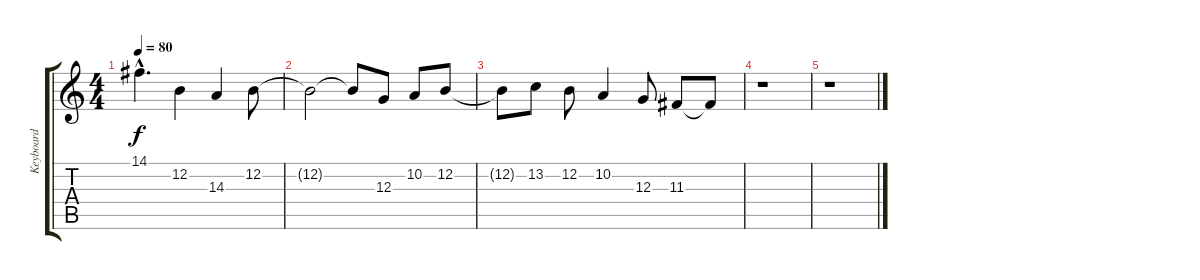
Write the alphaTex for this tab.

\track ("Keyboard" "Keyboard") {instrument stringensemble1}
\staff {score tabs}
\tuning (E4 B3 G3 D3 A2 E2) {hide}
\ts (4 4)
\tempo 80
\clef g2
\ks c
14.1{hac t}.4{d dy f} 12.2.4 14.3.4 12.2.8 |
12.2{t}.2 12.2{t}.8 12.3.8 10.2.8 12.2.8 |
12.2{t}.8 13.2.8 12.2.8 10.2.4 12.3.8 11.3.8 11.3{t}.8 |
r.1 |
r.1
